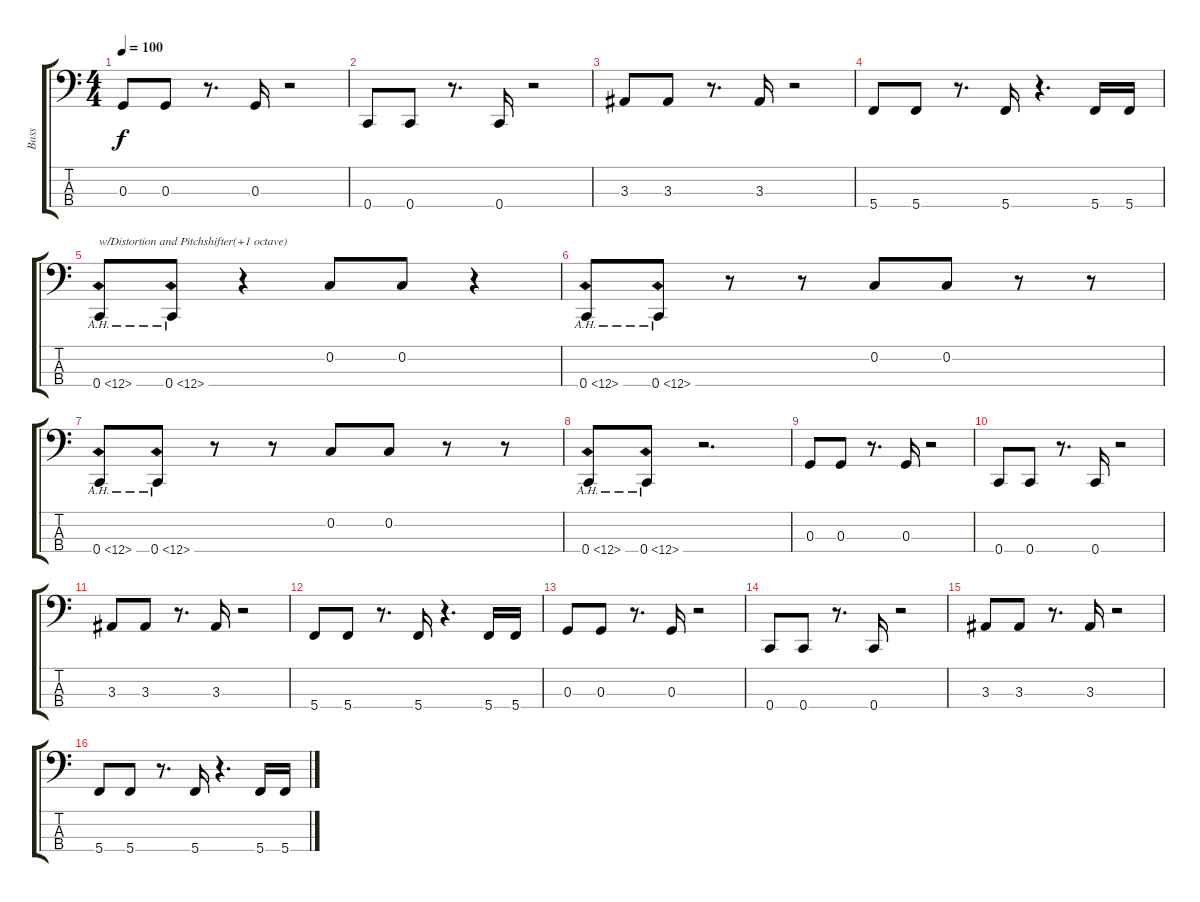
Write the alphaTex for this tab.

\track ("Bass" "Bass") {instrument electricbasspick}
\staff {score tabs}
\tuning (F2 C2 G1 C1) {hide}
\ts (4 4)
\tempo 100
\clef f4
\ks c
0.3.8{dy f} 0.3.8 r.8{d} 0.3.16 r.2 |
0.4.8 0.4.8 r.8{d} 0.4.16 r.2 |
3.3.8 3.3.8 r.8{d} 3.3.16 r.2 |
5.4.8 5.4.8 r.8{d} 5.4.16 r.4{d} 5.4.16 5.4.16 |
0.4{ah 12}.8{txt "w/Distortion and Pitchshifter(+1 octave)" instrument distortionguitar} 0.4{ah 12}.8 r.4 0.2.8 0.2.8 r.4 |
0.4{ah 12}.8 0.4{ah 12}.8 r.8 r.8 0.2.8 0.2.8 r.8 r.8 |
0.4{ah 12}.8 0.4{ah 12}.8 r.8 r.8 0.2.8 0.2.8 r.8 r.8 |
0.4{ah 12}.8 0.4{ah 12}.8 r.2{d} |
0.3.8{instrument electricbasspick} 0.3.8 r.8{d} 0.3.16 r.2 |
0.4.8 0.4.8 r.8{d} 0.4.16 r.2 |
3.3.8 3.3.8 r.8{d} 3.3.16 r.2 |
5.4.8 5.4.8 r.8{d} 5.4.16 r.4{d} 5.4.16 5.4.16 |
0.3.8 0.3.8 r.8{d} 0.3.16 r.2 |
0.4.8 0.4.8 r.8{d} 0.4.16 r.2 |
3.3.8 3.3.8 r.8{d} 3.3.16 r.2 |
5.4.8 5.4.8 r.8{d} 5.4.16 r.4{d} 5.4.16 5.4.16
